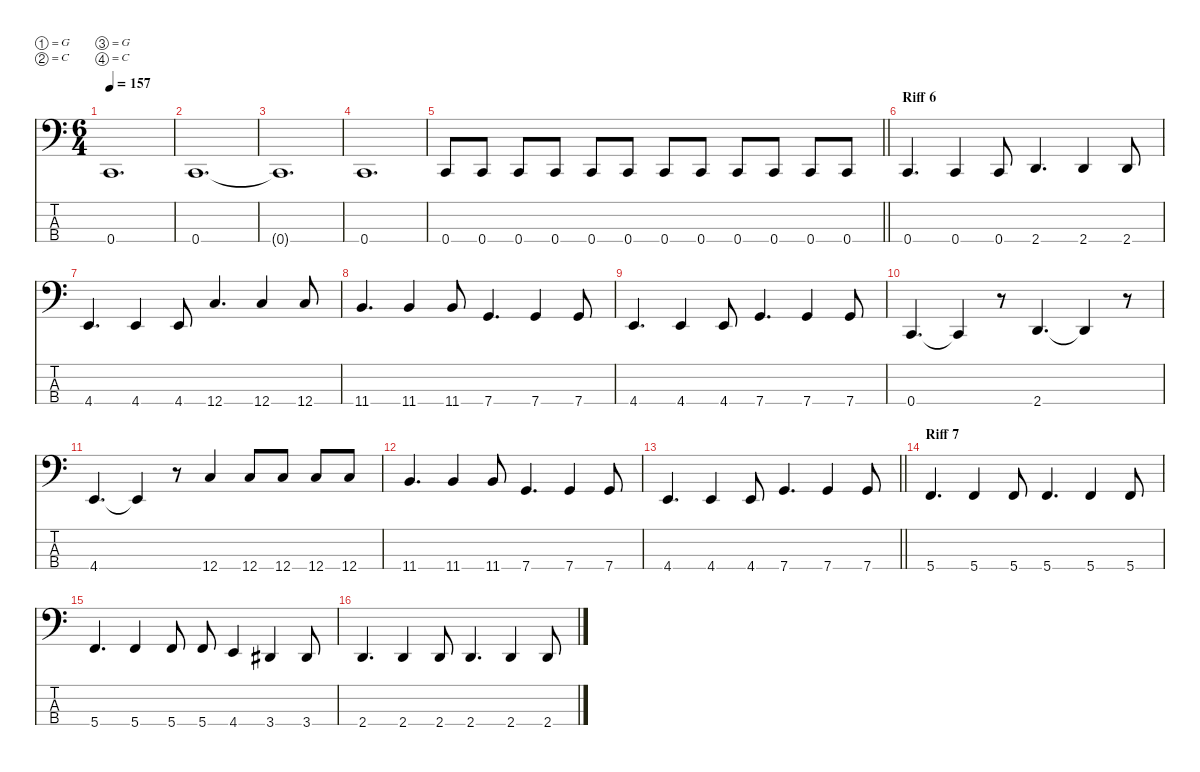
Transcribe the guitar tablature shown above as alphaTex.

\defaultSystemsLayout 4
\hideDynamics
\bracketExtendMode nobrackets
\singleTrackTrackNamePolicy hidden
\multiTrackTrackNamePolicy hidden
\firstSystemTrackNameMode fullname
\firstSystemTrackNameOrientation horizontal
\otherSystemsTrackNameOrientation horizontal
\track ("Bass" "el.bs.") {instrument electricbassfinger}
\staff {score tabs}
\tuning (G2 C2 G1 C1)
\ts (6 4)
\tempo 157
\clef f4
\ks c
0.4{t}.1{d dy f beam Up} |
0.4.1{d beam Up} |
0.4{t}.1{d beam Up} |
0.4.1{d beam Up} |
\barLineRight lightlight
0.4.8{beam Up} 0.4.8{beam Up} 0.4.8{beam Up} 0.4.8{beam Up} 0.4.8{beam Up} 0.4.8{beam Up} 0.4.8{beam Up} 0.4.8{beam Up} 0.4.8{beam Up} 0.4.8{beam Up} 0.4.8{beam Up} 0.4.8{beam Up} |
\section ("" "Riff 6")
0.4.4{d beam Up} 0.4.4{beam Up} 0.4.8{beam Up} 2.4.4{d beam Up} 2.4.4{beam Up} 2.4.8{beam Up} |
4.4.4{d beam Up} 4.4.4{beam Up} 4.4.8{beam Up} 12.4.4{d beam Up} 12.4.4{beam Up} 12.4.8{beam Up} |
11.4.4{d beam Up} 11.4.4{beam Up} 11.4.8{beam Up} 7.4.4{d beam Up} 7.4.4{beam Up} 7.4.8{beam Up} |
4.4.4{d beam Up} 4.4.4{beam Up} 4.4.8{beam Up} 7.4.4{d beam Up} 7.4.4{beam Up} 7.4.8{beam Up} |
0.4.4{d beam Up} 0.4{t}.4{beam Up} r.8{beam Up} 2.4.4{d beam Up} 2.4{t}.4{beam Up} r.8{beam Up} |
4.4.4{d beam Up} 4.4{t}.4{beam Up} r.8{beam Up} 12.4.4{beam Up} 12.4.8{beam Up} 12.4.8{beam Up} 12.4.8{beam Up} 12.4.8{beam Up} |
11.4.4{d beam Up} 11.4.4{beam Up} 11.4.8{beam Up} 7.4.4{d beam Up} 7.4.4{beam Up} 7.4.8{beam Up} |
\barLineRight lightlight
4.4.4{d beam Up} 4.4.4{beam Up} 4.4.8{beam Up} 7.4.4{d beam Up} 7.4.4{beam Up} 7.4.8{beam Up} |
\section ("" "Riff 7")
5.4.4{d beam Up} 5.4.4{beam Up} 5.4.8{beam Up} 5.4.4{d beam Up} 5.4.4{beam Up} 5.4.8{beam Up} |
5.4.4{d beam Up} 5.4.4{beam Up} 5.4.8{beam Up} 5.4.8{beam Up} 4.4.4{beam Up} 3.4{acc #}.4{beam Up} 3.4{acc #}.8{beam Up} |
2.4.4{d beam Up} 2.4.4{beam Up} 2.4.8{beam Up} 2.4.4{d beam Up} 2.4.4{beam Up} 2.4.8{beam Up}
